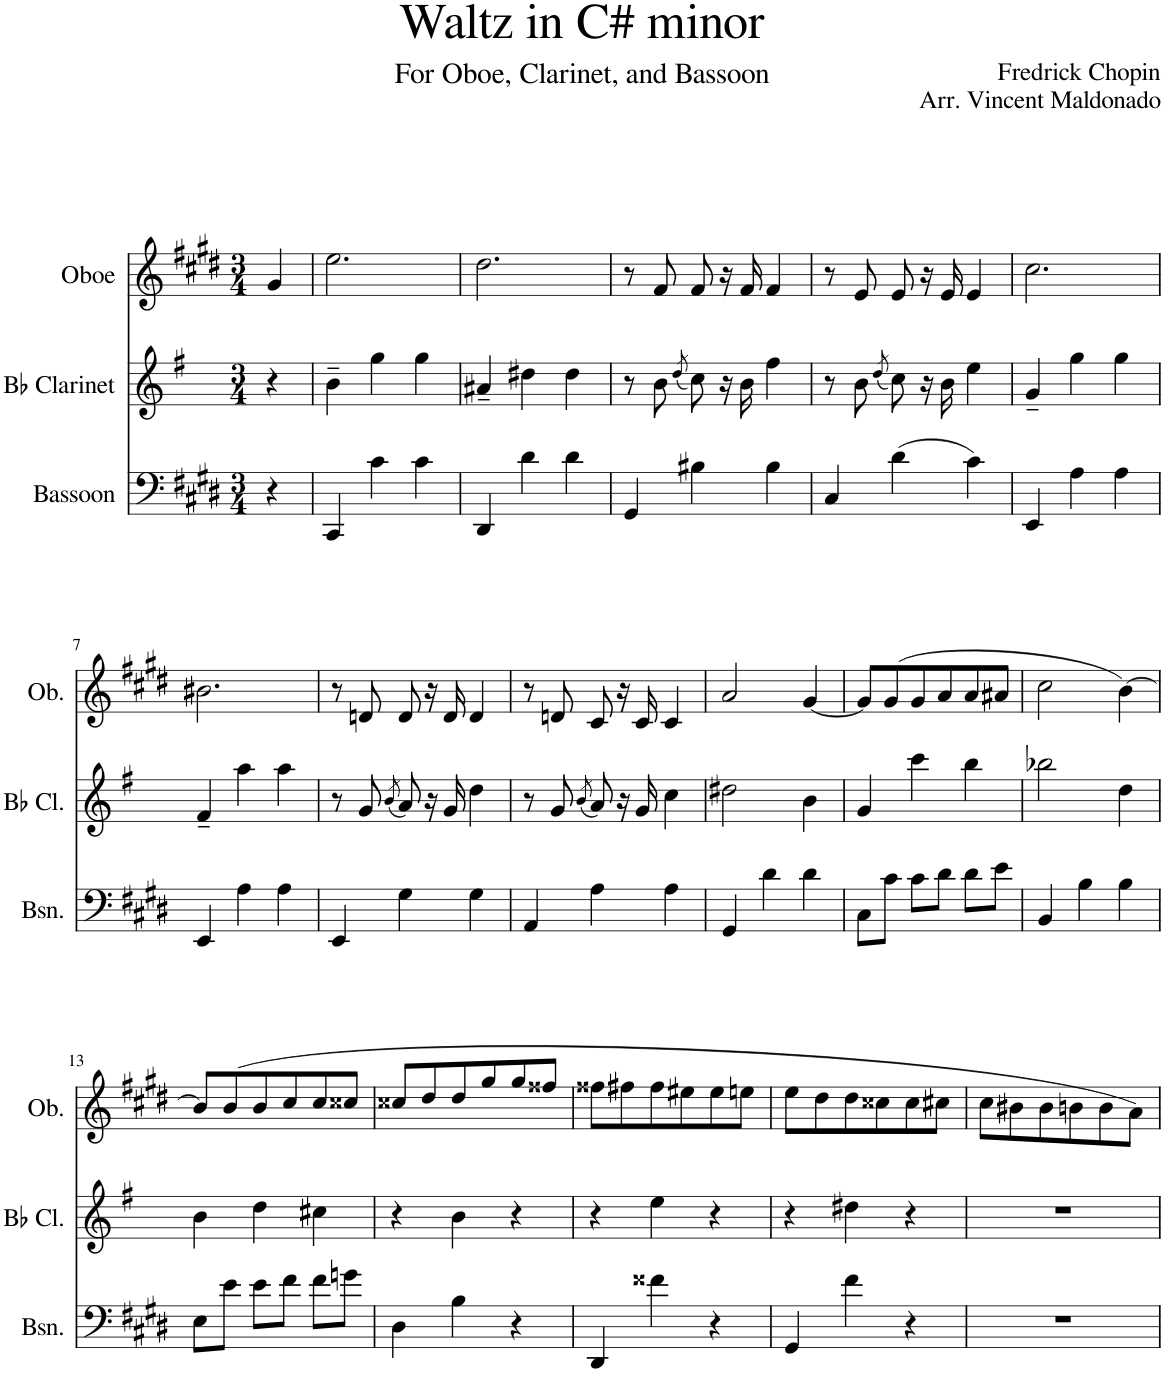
**kern	**kern	**kern
*part3	*part2	*part1
*staff3	*staff2	*staff1
*I"Bassoon	*I"Bb Clarinet	*I"Oboe
*I'Bsn.	*I'Bb Cl.	*I'Ob.
*clefF4	*clefG2	*clefG2
*	*Trd1c2	*
*k[f#c#g#d#]	*k[f#]	*k[f#c#g#d#]
*M3/4	*M3/4	*M3/4
=1	=1	=1
4r	4r	4g#/
=2	=2	=2
4CC#/	4b~\	2.ee\
4c#\	4gg\	.
4c#\	4gg\	.
=3	=3	=3
4DD#/	4a#X~/	2.dd#\
4d#\	4dd#X\	.
4d#\	4dd#\	.
=4	=4	=4
4GG#/	8r	8r
.	8b\	8f#/
.	(8qdd/	.
4B#X\	8cc\)	8f#/
.	16r	16r
.	16b\	16f#/
4B#\	4ff#\	4f#/
=5	=5	=5
4C#/	8r	8r
.	8b\	8e/
.	(8qdd/	.
(4d#\	8cc\)	8e/
.	16r	16r
.	16b\	16e/
4c#\)	4ee\	4e/
=6	=6	=6
4EE/	4g~/	2.cc#\
4A\	4gg\	.
4A\	4gg\	.
!!LO:LB:g=z
=7	=7	=7
4EE/	4f#~/	2.b#X\
4A\	4aa\	.
4A\	4aa\	.
=8	=8	=8
4EE/	8r	8r
.	8g/	8dn/
.	(8qb/	.
4G#\	8a/)	8d/
.	16r	16r
.	16g/	16d/
4G#\	4dd\	4d/
=9	=9	=9
4AA/	8r	8r
.	8g/	8dn/
.	(8qb/	.
4A\	8a/)	8c#/
.	16r	16r
.	16g/	16c#/
4A\	4cc\	4c#/
=10	=10	=10
4GG#/	2dd#X\	2a/
4d#\	.	.
4d#\	4b\	[4g#/
=11	=11	=11
8C#\L	4g/	8g#/L]
8c#\J	.	(8g#/
8c#\L	4ccc\	8g#/
8d#\J	.	8a/
8d#\L	4bb\	8a/
8e\J	.	8a#X/J
=12	=12	=12
4BB/	2bb-X\	2cc#\
4B\	.	.
4B\	4dd\	[4b\)
!!LO:LB:g=z
=13	=13	=13
8E\L	4b\	8b/L]
8e\J	.	(8b/
8e\L	4dd\	8b/
8f#\J	.	8cc#/
8f#\L	4cc#X\	8cc#/
8gn\J	.	8cc##X/J
=14	=14	=14
4D#\	4r	8cc##X/L
.	.	8dd#/
4B\	4b\	8dd#/
.	.	8gg#/
4r	4r	8gg#/
.	.	8ff##X/J
=15	=15	=15
4DD#/	4r	8ff##X\L
.	.	8ff#X\
4f##X\	4ee\	8ff#\
.	.	8ee#X\
4r	4r	8ee#\
.	.	8een\J
=16	=16	=16
4GG#/	4r	8ee\L
.	.	8dd#\
4f#\	4dd#X\	8dd#\
.	.	8cc##X\
4r	4r	8cc##\
.	.	8cc#X\J
=17	=17	=17
2.r	2.r	8cc#\L
.	.	8b#X\
.	.	8b#\
.	.	8bn\
.	.	8b\
.	.	8a\J)
=	=	=
*-	*-	*-
